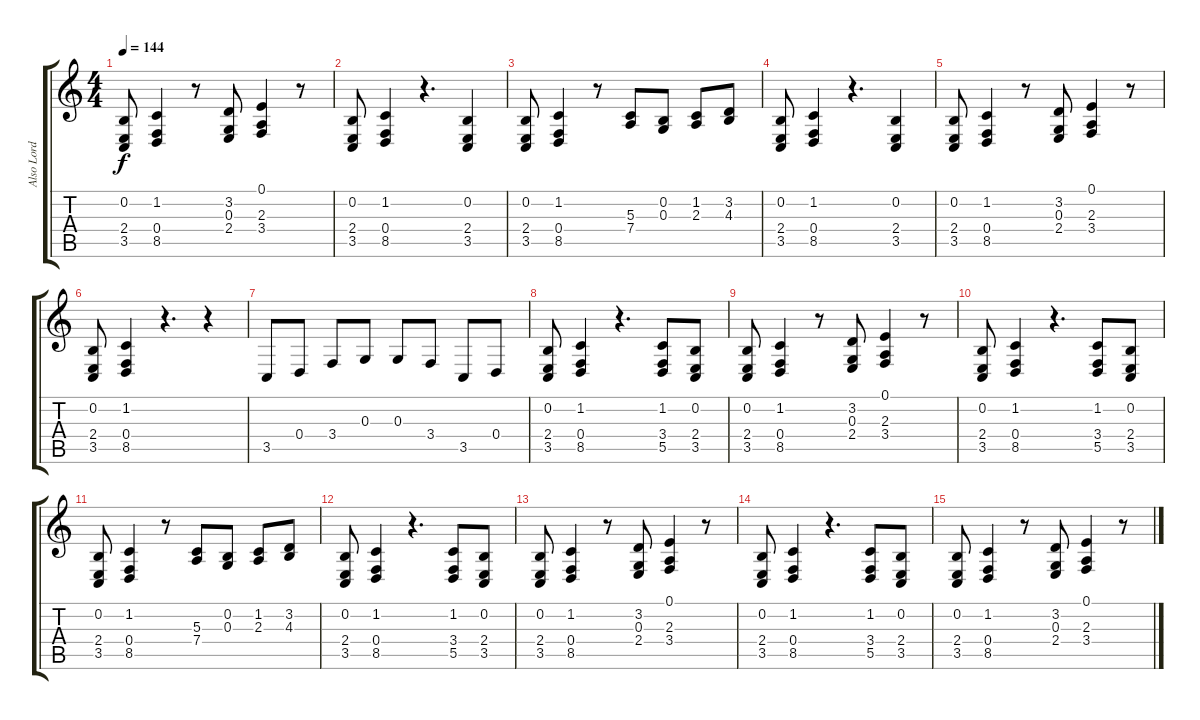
\track ("Also Lord Gold" "Also Lord ") {instrument lead1square}
\staff {score tabs}
\tuning (E4 B3 G3 D3 A2 E2) {hide}
\ts (4 4)
\tempo 144
\clef g2
\ks c
(0.2 2.4 3.5).8{dy f} (1.2 0.4 8.5).4 r.8 (3.2 0.3 2.4).8 (0.1 2.3 3.4).4 r.8 |
(0.2 2.4 3.5).8 (1.2 0.4 8.5).4 r.4{d} (0.2 2.4 3.5).4 |
(0.2 2.4 3.5).8 (1.2 0.4 8.5).4 r.8 (5.3 7.4).8 (0.2 0.3).8 (1.2 2.3).8 (3.2 4.3).8 |
(0.2 2.4 3.5).8 (1.2 0.4 8.5).4 r.4{d} (0.2 2.4 3.5).4 |
(0.2 2.4 3.5).8 (1.2 0.4 8.5).4 r.8 (3.2 0.3 2.4).8 (0.1 2.3 3.4).4 r.8 |
(0.2 2.4 3.5).8 (1.2 0.4 8.5).4 r.4{d} r.4 |
3.5.8 0.4.8 3.4.8 0.3.8 0.3.8 3.4.8 3.5.8 0.4.8 |
(0.2 2.4 3.5).8 (1.2 0.4 8.5).4 r.4{d} (1.2 3.4 5.5).8 (0.2 2.4 3.5).8 |
(0.2 2.4 3.5).8 (1.2 0.4 8.5).4 r.8 (3.2 0.3 2.4).8 (0.1 2.3 3.4).4 r.8 |
(0.2 2.4 3.5).8 (1.2 0.4 8.5).4 r.4{d} (1.2 3.4 5.5).8 (0.2 2.4 3.5).8 |
(0.2 2.4 3.5).8 (1.2 0.4 8.5).4 r.8 (5.3 7.4).8 (0.2 0.3).8 (1.2 2.3).8 (3.2 4.3).8 |
(0.2 2.4 3.5).8 (1.2 0.4 8.5).4 r.4{d} (1.2 3.4 5.5).8 (0.2 2.4 3.5).8 |
(0.2 2.4 3.5).8 (1.2 0.4 8.5).4 r.8 (3.2 0.3 2.4).8 (0.1 2.3 3.4).4 r.8 |
(0.2 2.4 3.5).8 (1.2 0.4 8.5).4 r.4{d} (1.2 3.4 5.5).8 (0.2 2.4 3.5).8 |
(0.2 2.4 3.5).8 (1.2 0.4 8.5).4 r.8 (3.2 0.3 2.4).8 (0.1 2.3 3.4).4 r.8
